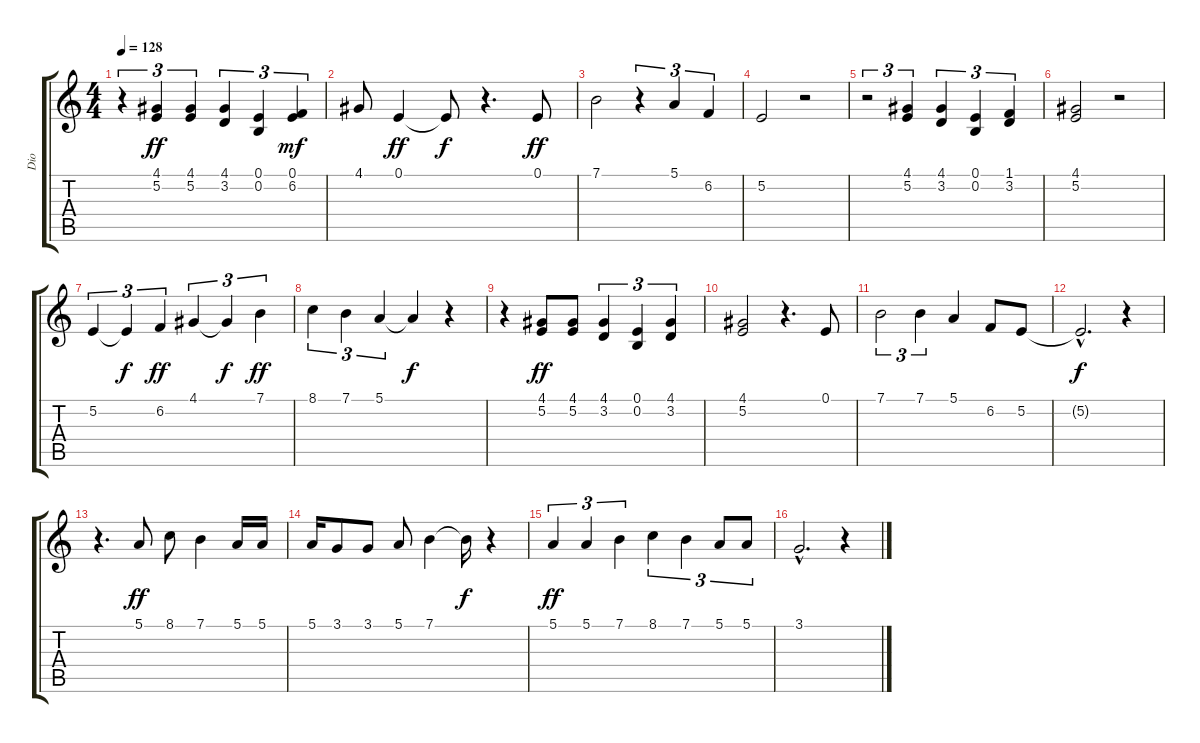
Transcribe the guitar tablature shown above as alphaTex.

\track ("Dio" "Dio") {instrument oboe}
\staff {score tabs}
\tuning (E4 B3 G3 D3 A2 E2) {hide}
\ts (4 4)
\tempo 128
\clef g2
\ks c
r.4{tu (3 2) dy f} (4.1 5.2).4{tu (3 2) dy ff} (4.1 5.2).4{tu (3 2)} (4.1 3.2).4{tu (3 2)} (0.1 0.2).4{tu (3 2)} (0.1 6.2).4{tu (3 2) dy mf} |
4.1.8 0.1.4{dy ff} 0.1{t}.8{dy f} r.4{d} 0.1.8{dy ff} |
7.1.2 r.4{tu (3 2)} 5.1.4{tu (3 2)} 6.2.4{tu (3 2)} |
5.2.2 r.2 |
r.2{tu (3 2)} (4.1 5.2).4{tu (3 2)} (4.1 3.2).4{tu (3 2)} (0.1 0.2).4{tu (3 2)} (1.1 3.2).4{tu (3 2)} |
(4.1 5.2).2 r.2 |
5.2.4{tu (3 2)} 5.2{t}.4{tu (3 2) dy f} 6.2.4{tu (3 2) dy ff} 4.1.4{tu (3 2)} 4.1{t}.4{tu (3 2) dy f} 7.1.4{tu (3 2) dy ff} |
8.1.4{tu (3 2)} 7.1.4{tu (3 2)} 5.1.4{tu (3 2)} 5.1{t}.4{dy f} r.4 |
r.4 (4.1 5.2).8{dy ff} (4.1 5.2).8 (4.1 3.2).4{tu (3 2)} (0.1 0.2).4{tu (3 2)} (4.1 3.2).4{tu (3 2)} |
(4.1 5.2).2 r.4{d} 0.1.8 |
7.1.2{tu (3 2)} 7.1.4{tu (3 2)} 5.1.4 6.2.8 5.2.8 |
5.2{hac t}.2{d dy f} r.4 |
r.4{d} 5.1.8{dy ff} 8.1.8 7.1.4 5.1.16 5.1.16 |
5.1.16 3.1.8 3.1.8 5.1.8 7.1.4 7.1{t}.16{dy f} r.4 |
5.1.4{tu (3 2) dy ff} 5.1.4{tu (3 2)} 7.1.4{tu (3 2)} 8.1.4{tu (3 2)} 7.1.4{tu (3 2)} 5.1.8{tu (3 2)} 5.1.8{tu (3 2)} |
3.1{hac}.2{d} r.4
